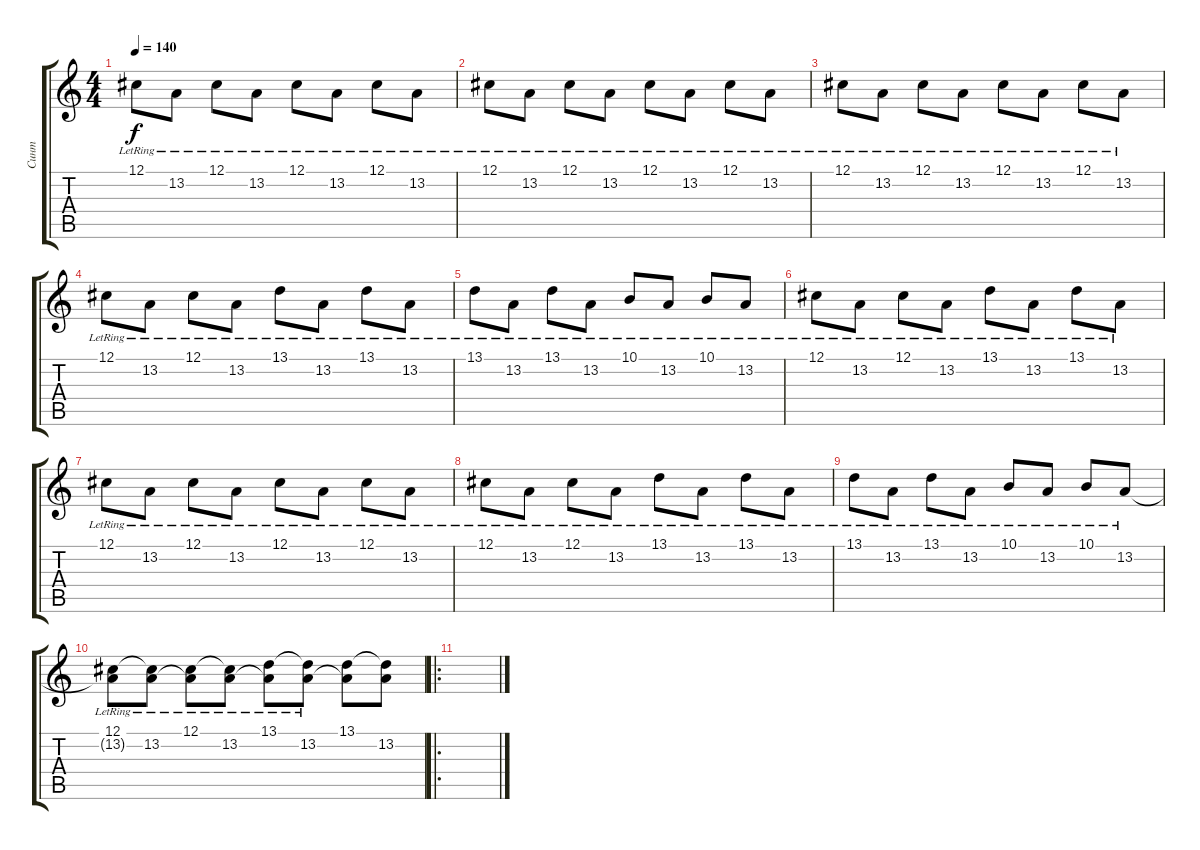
\track ("Синт" "Синт") {instrument lead1square}
\staff {score tabs}
\tuning (Db4 Ab3 E3 B2 Gb2 B1) {hide}
\ts (4 4)
\tempo 140
\clef g2
\ks c
12.1{lr}.8{dy f instrument lead2sawtooth} 13.2{lr}.8 12.1{lr}.8 13.2{lr}.8 12.1{lr}.8 13.2{lr}.8 12.1{lr}.8 13.2{lr}.8 |
12.1{lr}.8 13.2{lr}.8 12.1{lr}.8 13.2{lr}.8 12.1{lr}.8 13.2{lr}.8 12.1{lr}.8 13.2{lr}.8 |
12.1{lr}.8 13.2{lr}.8 12.1{lr}.8 13.2{lr}.8 12.1{lr}.8 13.2{lr}.8 12.1{lr}.8 13.2{lr}.8 |
12.1{lr}.8 13.2{lr}.8 12.1{lr}.8 13.2{lr}.8 13.1{lr}.8 13.2{lr}.8 13.1{lr}.8 13.2{lr}.8 |
13.1{lr}.8 13.2{lr}.8 13.1{lr}.8 13.2{lr}.8 10.1{lr}.8 13.2{lr}.8 10.1{lr}.8 13.2{lr}.8 |
12.1{lr}.8 13.2{lr}.8 12.1{lr}.8 13.2{lr}.8 13.1{lr}.8 13.2{lr}.8 13.1{lr}.8 13.2{lr}.8 |
12.1{lr}.8 13.2{lr}.8 12.1{lr}.8 13.2{lr}.8 12.1{lr}.8 13.2{lr}.8 12.1{lr}.8 13.2{lr}.8 |
12.1{lr}.8 13.2{lr}.8 12.1{lr}.8 13.2{lr}.8 13.1{lr}.8 13.2{lr}.8 13.1{lr}.8 13.2{lr}.8 |
13.1{lr}.8 13.2{lr}.8 13.1{lr}.8 13.2{lr}.8 10.1{lr}.8 13.2{lr}.8 10.1{lr}.8 13.2{lr}.8 |
(12.1{lr} 13.2{t}).8 (12.1{t} 13.2{lr}).8 (12.1{lr} 13.2{t}).8 (12.1{t} 13.2{lr}).8 (13.1{lr} 13.2{t}).8 (13.1{t} 13.2{lr}).8 (13.1 13.2{t}).8 (13.1{t} 13.2).8 |
\ro
